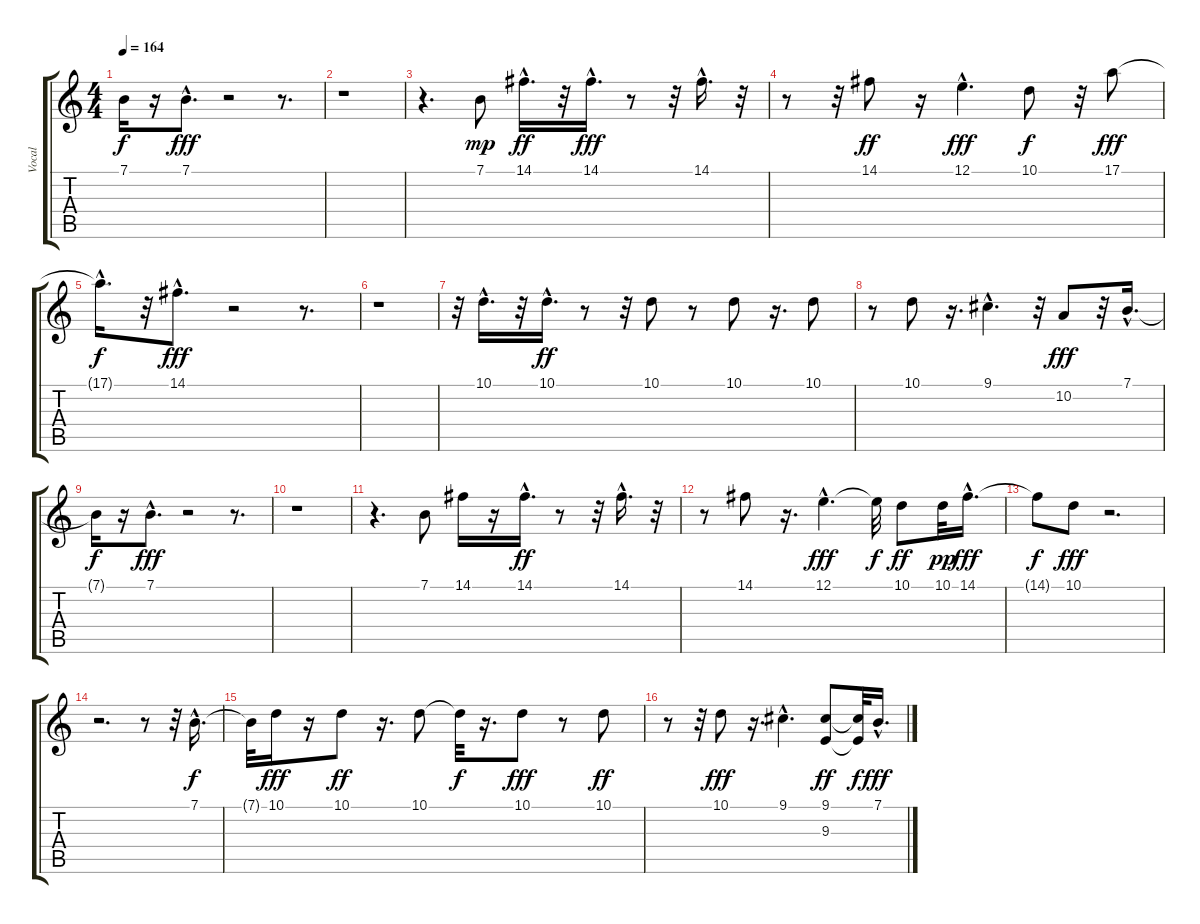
\track ("Vocal" "Vocal") {instrument tangoaccordion}
\staff {score tabs}
\tuning (E4 B3 G3 D3 A2 E2) {hide}
\ts (4 4)
\tempo 164
\clef g2
\ks c
7.1{t}.16{dy f} r.16 7.1{hac}.8{d dy fff} r.2 r.8{d} |
r.1 |
r.4{d} 7.1.8{dy mp} 14.1{hac}.16{d dy ff} r.32 14.1{hac}.16{d dy fff} r.8 r.32 14.1{hac}.16{d} r.32 |
r.8 r.32 14.1.8{dy ff} r.16 12.1{hac}.4{d dy fff} 10.1.8{dy f} r.32 17.1.8{dy fff} |
17.1{hac t}.16{d dy f} r.32 14.1{hac}.8{d dy fff} r.2 r.8{d} |
r.1 |
r.32 10.1{hac}.16{d} r.32 10.1{hac}.16{d dy ff} r.8 r.32 10.1.8 r.8 10.1.8 r.16{d} 10.1.8 |
r.8 10.1.8 r.16{d} 9.1{hac}.4{d} r.32 10.2.8{dy fff} r.32 7.1{hac}.16{d} |
7.1{t}.16{dy f} r.16 7.1{hac}.8{d dy fff} r.2 r.8{d} |
r.1 |
r.4{d} 7.1.8 14.1.16 r.16 14.1{hac}.16{d dy ff} r.8 r.32 14.1{hac}.16{d} r.32 |
r.8 14.1.8 r.16{d} 12.1{hac}.4{d dy fff} 12.1{t}.32{dy f} 10.1.8{dy ff} 10.1.32{dy pp} 14.1{hac}.16{d dy fff} |
14.1{t}.8{dy f} 10.1.8{dy fff} r.2{d} |
r.2{d} r.8 r.32 7.1{hac}.16{d dy f} |
7.1{t}.32 10.1.16{dy fff} r.16 10.1.8{dy ff} r.16{d} 10.1.8 10.1{t}.32{dy f} r.16{d} 10.1.8{dy fff} r.8 10.1.8{dy ff} |
r.8 r.32 10.1.8{dy fff} r.16{d} 9.1{hac}.4{d} (9.1 9.3).8{dy ff} (9.1{t} 9.3{t}).32{dy f} 7.1{hac}.16{d dy fff}
